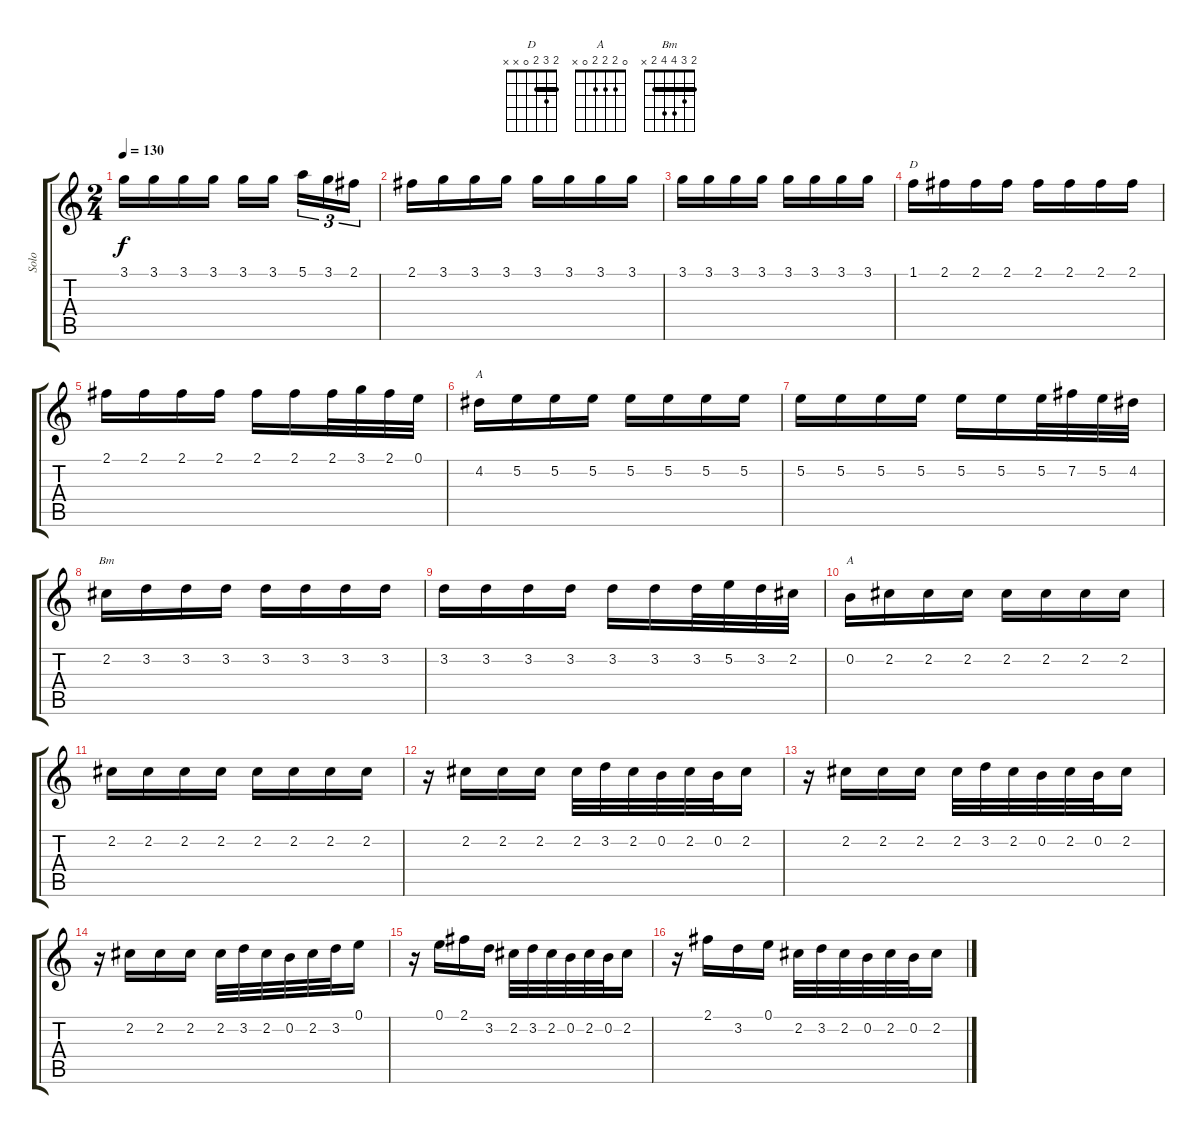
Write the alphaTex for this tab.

\track ("Solo" "Solo") {instrument acousticguitarnylon}
\staff {score tabs}
\tuning (E4 B3 G3 D3 A2 E2) {hide}
\chord ("D" 2 3 2 0 x x) {barre 2}
\chord ("A" 5 5 6 7 7 5) {firstfret 5 barre 5}
\chord ("Bm" 2 3 4 4 2 x) {barre 2}
\chord ("A" 0 2 2 2 0 x)
\ts (2 4)
\tempo 130
\clef g2
\ks c
3.1.16{dy f} 3.1.16 3.1.16 3.1.16 3.1.16 3.1.16 5.1.16{tu (3 2)} 3.1.16{tu (3 2)} 2.1.16{tu (3 2)} |
2.1.16 3.1.16 3.1.16 3.1.16 3.1.16 3.1.16 3.1.16 3.1.16 |
3.1.16 3.1.16 3.1.16 3.1.16 3.1.16 3.1.16 3.1.16 3.1.16 |
1.1.16{ch "D"} 2.1.16 2.1.16 2.1.16 2.1.16 2.1.16 2.1.16 2.1.16 |
2.1.16 2.1.16 2.1.16 2.1.16 2.1.16 2.1.16 2.1.32 3.1.32 2.1.32 0.1.32 |
4.2.16{ch "A"} 5.2.16 5.2.16 5.2.16 5.2.16 5.2.16 5.2.16 5.2.16 |
5.2.16 5.2.16 5.2.16 5.2.16 5.2.16 5.2.16 5.2.32 7.2.32 5.2.32 4.2.32 |
2.2.16{ch "Bm"} 3.2.16 3.2.16 3.2.16 3.2.16 3.2.16 3.2.16 3.2.16 |
3.2.16 3.2.16 3.2.16 3.2.16 3.2.16 3.2.16 3.2.32 5.2.32 3.2.32 2.2.32 |
0.2.16{ch "A"} 2.2.16 2.2.16 2.2.16 2.2.16 2.2.16 2.2.16 2.2.16 |
2.2.16 2.2.16 2.2.16 2.2.16 2.2.16 2.2.16 2.2.16 2.2.16 |
r.16 2.2.16 2.2.16 2.2.16 2.2.32 3.2.32 2.2.32 0.2.32 2.2.32 0.2.32 2.2.16 |
r.16 2.2.16 2.2.16 2.2.16 2.2.32 3.2.32 2.2.32 0.2.32 2.2.32 0.2.32 2.2.16 |
r.16 2.2.16 2.2.16 2.2.16 2.2.32 3.2.32 2.2.32 0.2.32 2.2.32 3.2.32 0.1.16 |
r.16 0.1.16 2.1.16 3.2.16 2.2.32 3.2.32 2.2.32 0.2.32 2.2.32 0.2.32 2.2.16 |
r.16 2.1.16 3.2.16 0.1.16 2.2.32 3.2.32 2.2.32 0.2.32 2.2.32 0.2.32 2.2.16
